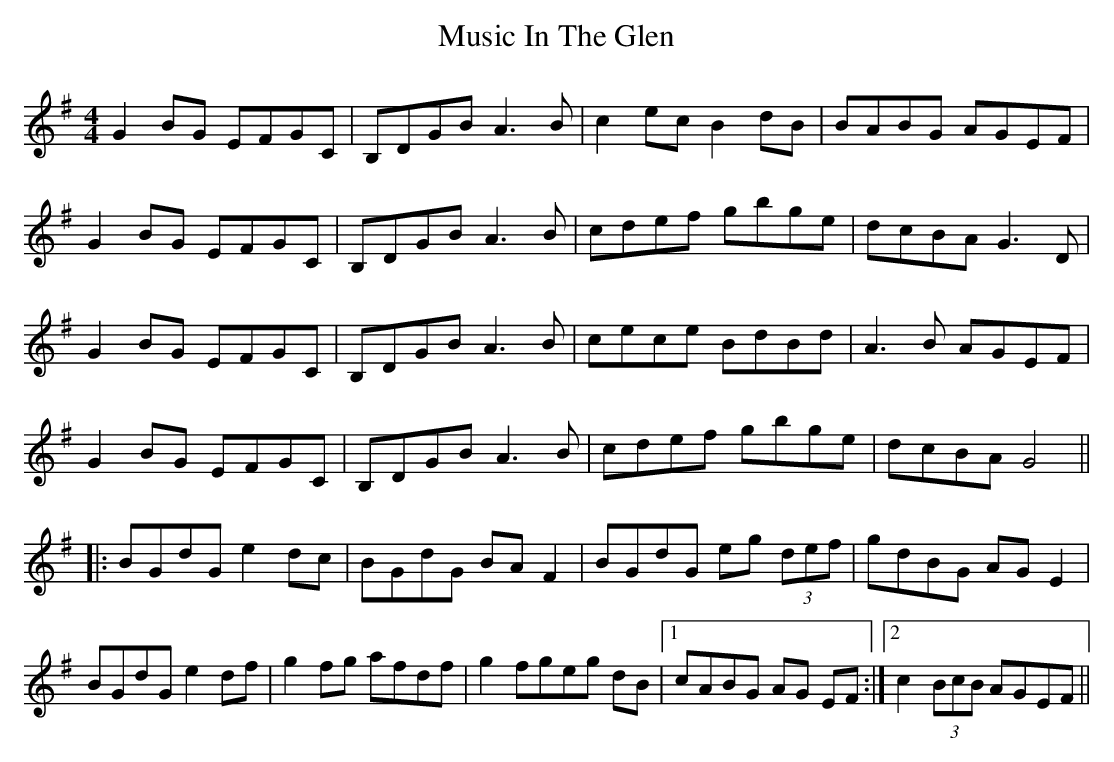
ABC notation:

X:1
T: Music In The Glen
M: 4/4
L: 1/8
K: Gmaj
G2 BG EFGC|B,DGB A3B|c2 ec B2 dB|BABG AGEF|
G2 BG EFGC|B,DGB A3B|cdef gbge|dcBA G3 D|
G2 BG EFGC|B,DGB A3B|cece BdBd|A3 B AGEF|
G2 BG EFGC|B,DGB A3B|cdef gbge|dcBA G4||
|:BGdG e2dc|BGdG BA F2|BGdG eg (3def|gdBG AGE2|
BGdG e2df|g2 fg afdf|g2 fgeg dB|1 cABG AG EF:|2 c2 (3BcB AGEF||
